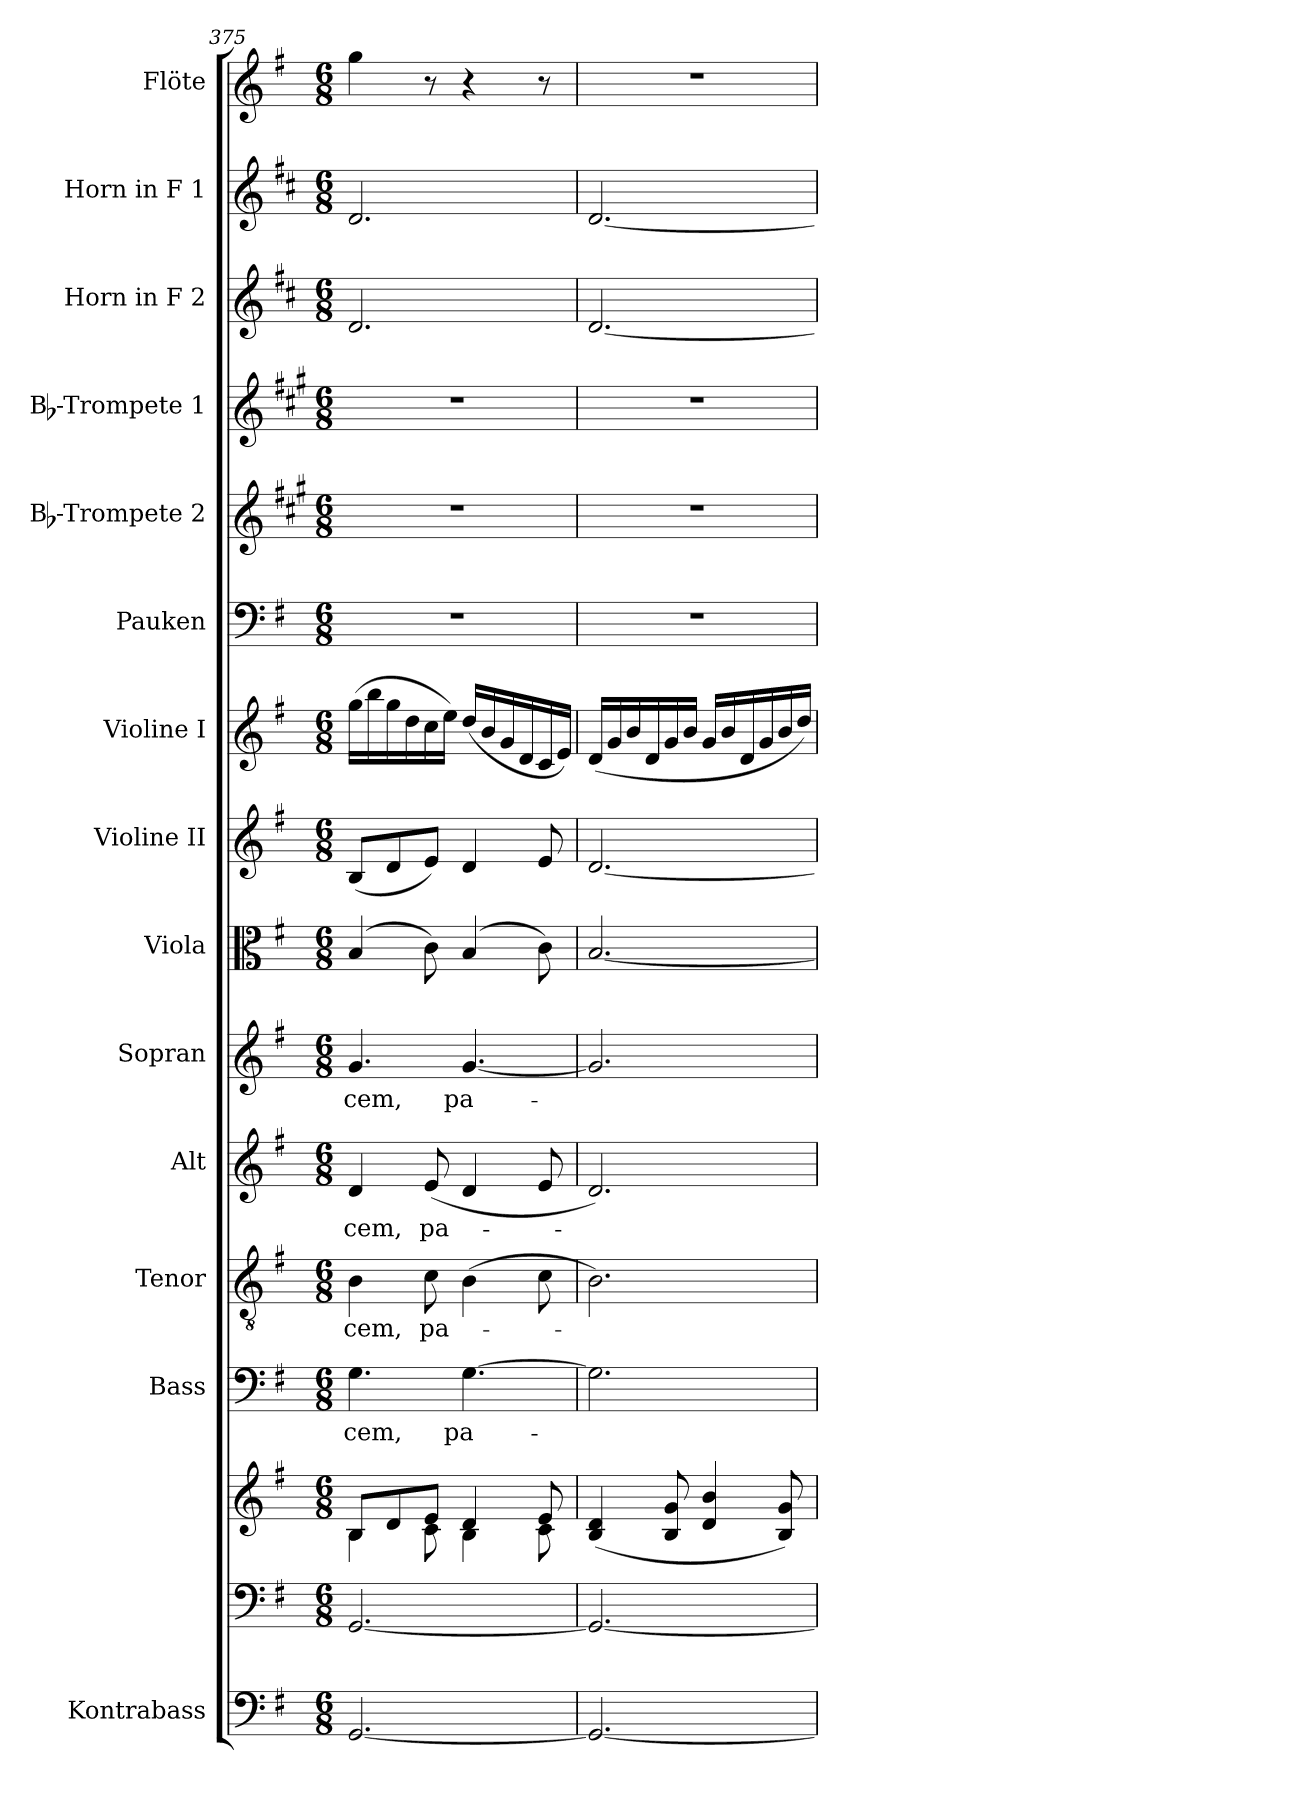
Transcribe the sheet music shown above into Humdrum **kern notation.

**kern	**kern	**kern	**kern	**text	**kern	**text	**kern	**text	**kern	**text	**kern	**kern	**kern	**kern	**kern	**kern	**kern	**kern	**kern
*part15	*part14	*part14	*part13	*part13	*part12	*part12	*part11	*part11	*part10	*part10	*part9	*part8	*part7	*part6	*part5	*part4	*part3	*part2	*part1
*staff16	*staff15	*staff14	*staff13	*staff13	*staff12	*staff12	*staff11	*staff11	*staff10	*staff10	*staff9	*staff8	*staff7	*staff6	*staff5	*staff4	*staff3	*staff2	*staff1
*I"Kontrabass	*	*	*I"Bass	*	*I"Tenor	*	*I"Alt	*	*I"Sopran	*	*I"Viola	*I"Violine II	*I"Violine I	*I"Pauken	*I"Bb-Trompete 2	*I"Bb-Trompete 1	*I"Horn in F 2	*I"Horn in F 1	*I"Flöte
*I'Kb.	*	*	*I'B.	*	*I'T.	*	*I'A.	*	*I'S.	*	*I'Vla.	*I'Vl. II	*I'Vl. I	*I'Pk.	*I'Bb Trp. 2	*I'Bb Trp. 1	*	*	*I'Fl.
*clefF4	*clefF4	*clefG2	*clefF4	*	*clefGv2	*	*clefG2	*	*clefG2	*	*clefC3	*clefG2	*clefG2	*clefF4	*clefG2	*clefG2	*clefG2	*clefG2	*clefG2
*ITrd7c12	*	*	*	*	*	*	*	*	*	*	*	*	*	*	*ITrd1c2	*ITrd1c2	*ITrd4c7	*ITrd4c7	*
*k[f#]	*k[f#]	*k[f#]	*k[f#]	*	*k[f#]	*	*k[f#]	*	*k[f#]	*	*k[f#]	*k[f#]	*k[f#]	*k[f#]	*k[f#]	*k[f#]	*k[f#]	*k[f#]	*k[f#]
*G:	*G:	*G:	*G:	*	*G:	*	*G:	*	*G:	*	*G:	*G:	*G:	*G:	*G:	*G:	*G:	*G:	*G:
*M6/8	*M6/8	*M6/8	*M6/8	*	*M6/8	*	*M6/8	*	*M6/8	*	*M6/8	*M6/8	*M6/8	*M6/8	*M6/8	*M6/8	*M6/8	*M6/8	*M6/8
=375	=375	=375	=375	=375	=375	=375	=375	=375	=375	=375	=375	=375	=375	=375	=375	=375	=375	=375	=375
*	*	*^	*	*	*	*	*	*	*	*	*	*	*	*	*	*	*	*	*
!	!	!	!	!	!LO:LY:b	!	!LO:LY:b	!	!LO:LY:b	!	!LO:LY:b	!	!	!	!	!	!	!	!	!
[2.GGG/	[2.GG/	8B/L	4B\	4.G\	-cem,	4B\	-cem,	4d/	-cem,	4.g/	-cem,	(4B/	(<8B/L	(>16gg\LL	2.r	2.r	2.r	2.G/	2.G/	4gg\
.	.	.	.	.	.	.	.	.	.	.	.	.	.	16bb\	.	.	.	.	.	.
.	.	8d/	.	.	.	.	.	.	.	.	.	.	8d/	16gg\	.	.	.	.	.	.
.	.	.	.	.	.	.	.	.	.	.	.	.	.	16dd\	.	.	.	.	.	.
!	!	!	!	!	!	!	!LO:LY:b	!	!LO:LY:b	!	!	!	!	!	!	!	!	!	!	!
.	.	8e/J	8c\	.	.	8c\	pa-	(<8e/	pa-	.	.	8c\)	8e/J)	16cc\	.	.	.	.	.	8r
.	.	.	.	.	.	.	.	.	.	.	.	.	.	16ee\JJ)	.	.	.	.	.	.
!	!	!	!	!	!LO:LY:b	!	!	!	!	!	!LO:LY:b	!	!	!	!	!	!	!	!	!
.	.	4d/	4B\	[4.G\	pa-	(>4B\	.	4d/	.	[4.g/	pa-	(4B/	4d/	(<16dd/LL	.	.	.	.	.	4r
.	.	.	.	.	.	.	.	.	.	.	.	.	.	16b/	.	.	.	.	.	.
.	.	.	.	.	.	.	.	.	.	.	.	.	.	16g/	.	.	.	.	.	.
.	.	.	.	.	.	.	.	.	.	.	.	.	.	16d/	.	.	.	.	.	.
.	.	8e/	8c\	.	.	8c\	.	8e/	.	.	.	8c\)	8e/	16c/	.	.	.	.	.	8r
.	.	.	.	.	.	.	.	.	.	.	.	.	.	16e/JJ)	.	.	.	.	.	.
*	*	*v	*v	*	*	*	*	*	*	*	*	*	*	*	*	*	*	*	*	*
=376	=376	=376	=376	=376	=376	=376	=376	=376	=376	=376	=376	=376	=376	=376	=376	=376	=376	=376	=376
2.GGG/_	2.GG/_	(4B/ 4d/	2.G\]	.	2.B\)	.	2.d/)	.	2.g/]	.	[2.B/	[2.d/	(<16d/LL	2.r	2.r	2.r	[2.G/	[2.G/	2.r
.	.	.	.	.	.	.	.	.	.	.	.	.	16g/	.	.	.	.	.	.
.	.	.	.	.	.	.	.	.	.	.	.	.	16b/	.	.	.	.	.	.
.	.	.	.	.	.	.	.	.	.	.	.	.	16d/	.	.	.	.	.	.
.	.	8B/ 8g/	.	.	.	.	.	.	.	.	.	.	16g/	.	.	.	.	.	.
.	.	.	.	.	.	.	.	.	.	.	.	.	16b/JJ	.	.	.	.	.	.
.	.	4d/ 4b/	.	.	.	.	.	.	.	.	.	.	16g/LL	.	.	.	.	.	.
.	.	.	.	.	.	.	.	.	.	.	.	.	16b/	.	.	.	.	.	.
.	.	.	.	.	.	.	.	.	.	.	.	.	16d/	.	.	.	.	.	.
.	.	.	.	.	.	.	.	.	.	.	.	.	16g/	.	.	.	.	.	.
.	.	8B/ 8g/)	.	.	.	.	.	.	.	.	.	.	16b/	.	.	.	.	.	.
.	.	.	.	.	.	.	.	.	.	.	.	.	16dd/JJ)	.	.	.	.	.	.
=	=	=	=	=	=	=	=	=	=	=	=	=	=	=	=	=	=	=	=
*-	*-	*-	*-	*-	*-	*-	*-	*-	*-	*-	*-	*-	*-	*-	*-	*-	*-	*-	*-
